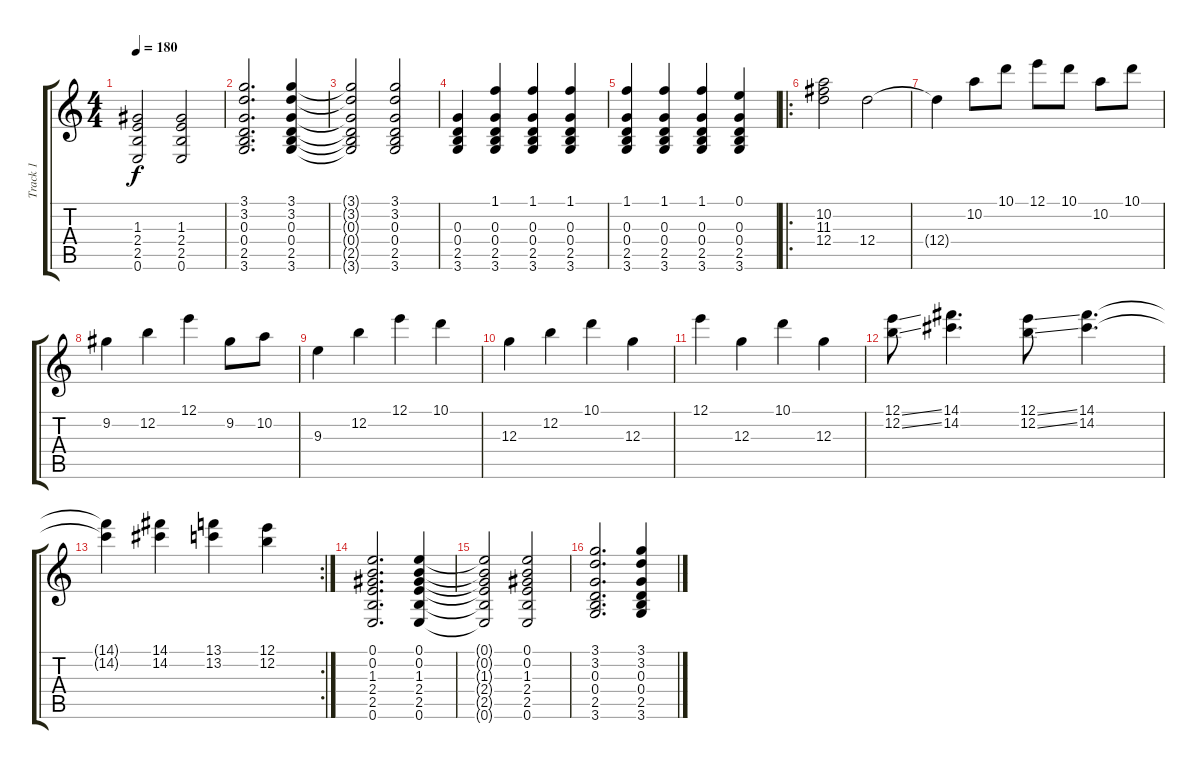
\track ("Track 1" "Track 1") {instrument distortionguitar}
\staff {score tabs}
\tuning (E4 B3 G3 D3 A2 E2) {hide}
\ts (4 4)
\tempo 180
\clef g2
\ks c
(1.3{t} 2.4{t} 2.5{t} 0.6{t}).2{dy f} (1.3 2.4 2.5 0.6).2 |
(3.1 3.2 0.3 0.4 2.5 3.6).2{d} (3.1 3.2 0.3 0.4 2.5 3.6).4 |
(3.1{t} 3.2{t} 0.3{t} 0.4{t} 2.5{t} 3.6{t}).2 (3.1 3.2 0.3 0.4 2.5 3.6).2 |
(0.3 0.4 2.5 3.6).4 (1.1 0.3 0.4 2.5 3.6).4 (1.1 0.3 0.4 2.5 3.6).4 (1.1 0.3 0.4 2.5 3.6).4 |
(1.1 0.3 0.4 2.5 3.6).4 (1.1 0.3 0.4 2.5 3.6).4 (1.1 0.3 0.4 2.5 3.6).4 (0.1 0.3 0.4 2.5 3.6).4 |
\ro
(10.2 11.3 12.4).2 12.4.2 |
12.4{t}.4 10.2.8 10.1.8 12.1.8 10.1.8 10.2.8 10.1.8 |
9.2.4 12.2.4 12.1.4 9.2.8 10.2.8 |
9.3.4 12.2.4 12.1.4 10.1.4 |
12.3.4 12.2.4 10.1.4 12.3.4 |
12.1.4 12.3.4 10.1.4 12.3.4 |
(12.1{ss} 12.2{ss}).8 (14.1 14.2).4{d} (12.1{ss} 12.2{ss}).8 (14.1 14.2).4{d} |
\rc 2
(14.1{t} 14.2{t}).4 (14.1 14.2).4 (13.1 13.2).4 (12.1 12.2).4 |
(0.1 0.2 1.3 2.4 2.5 0.6).2{d} (0.1 0.2 1.3 2.4 2.5 0.6).4 |
(0.1{t} 0.2{t} 1.3{t} 2.4{t} 2.5{t} 0.6{t}).2 (0.1 0.2 1.3 2.4 2.5 0.6).2 |
(3.1 3.2 0.3 0.4 2.5 3.6).2{d} (3.1 3.2 0.3 0.4 2.5 3.6).4
